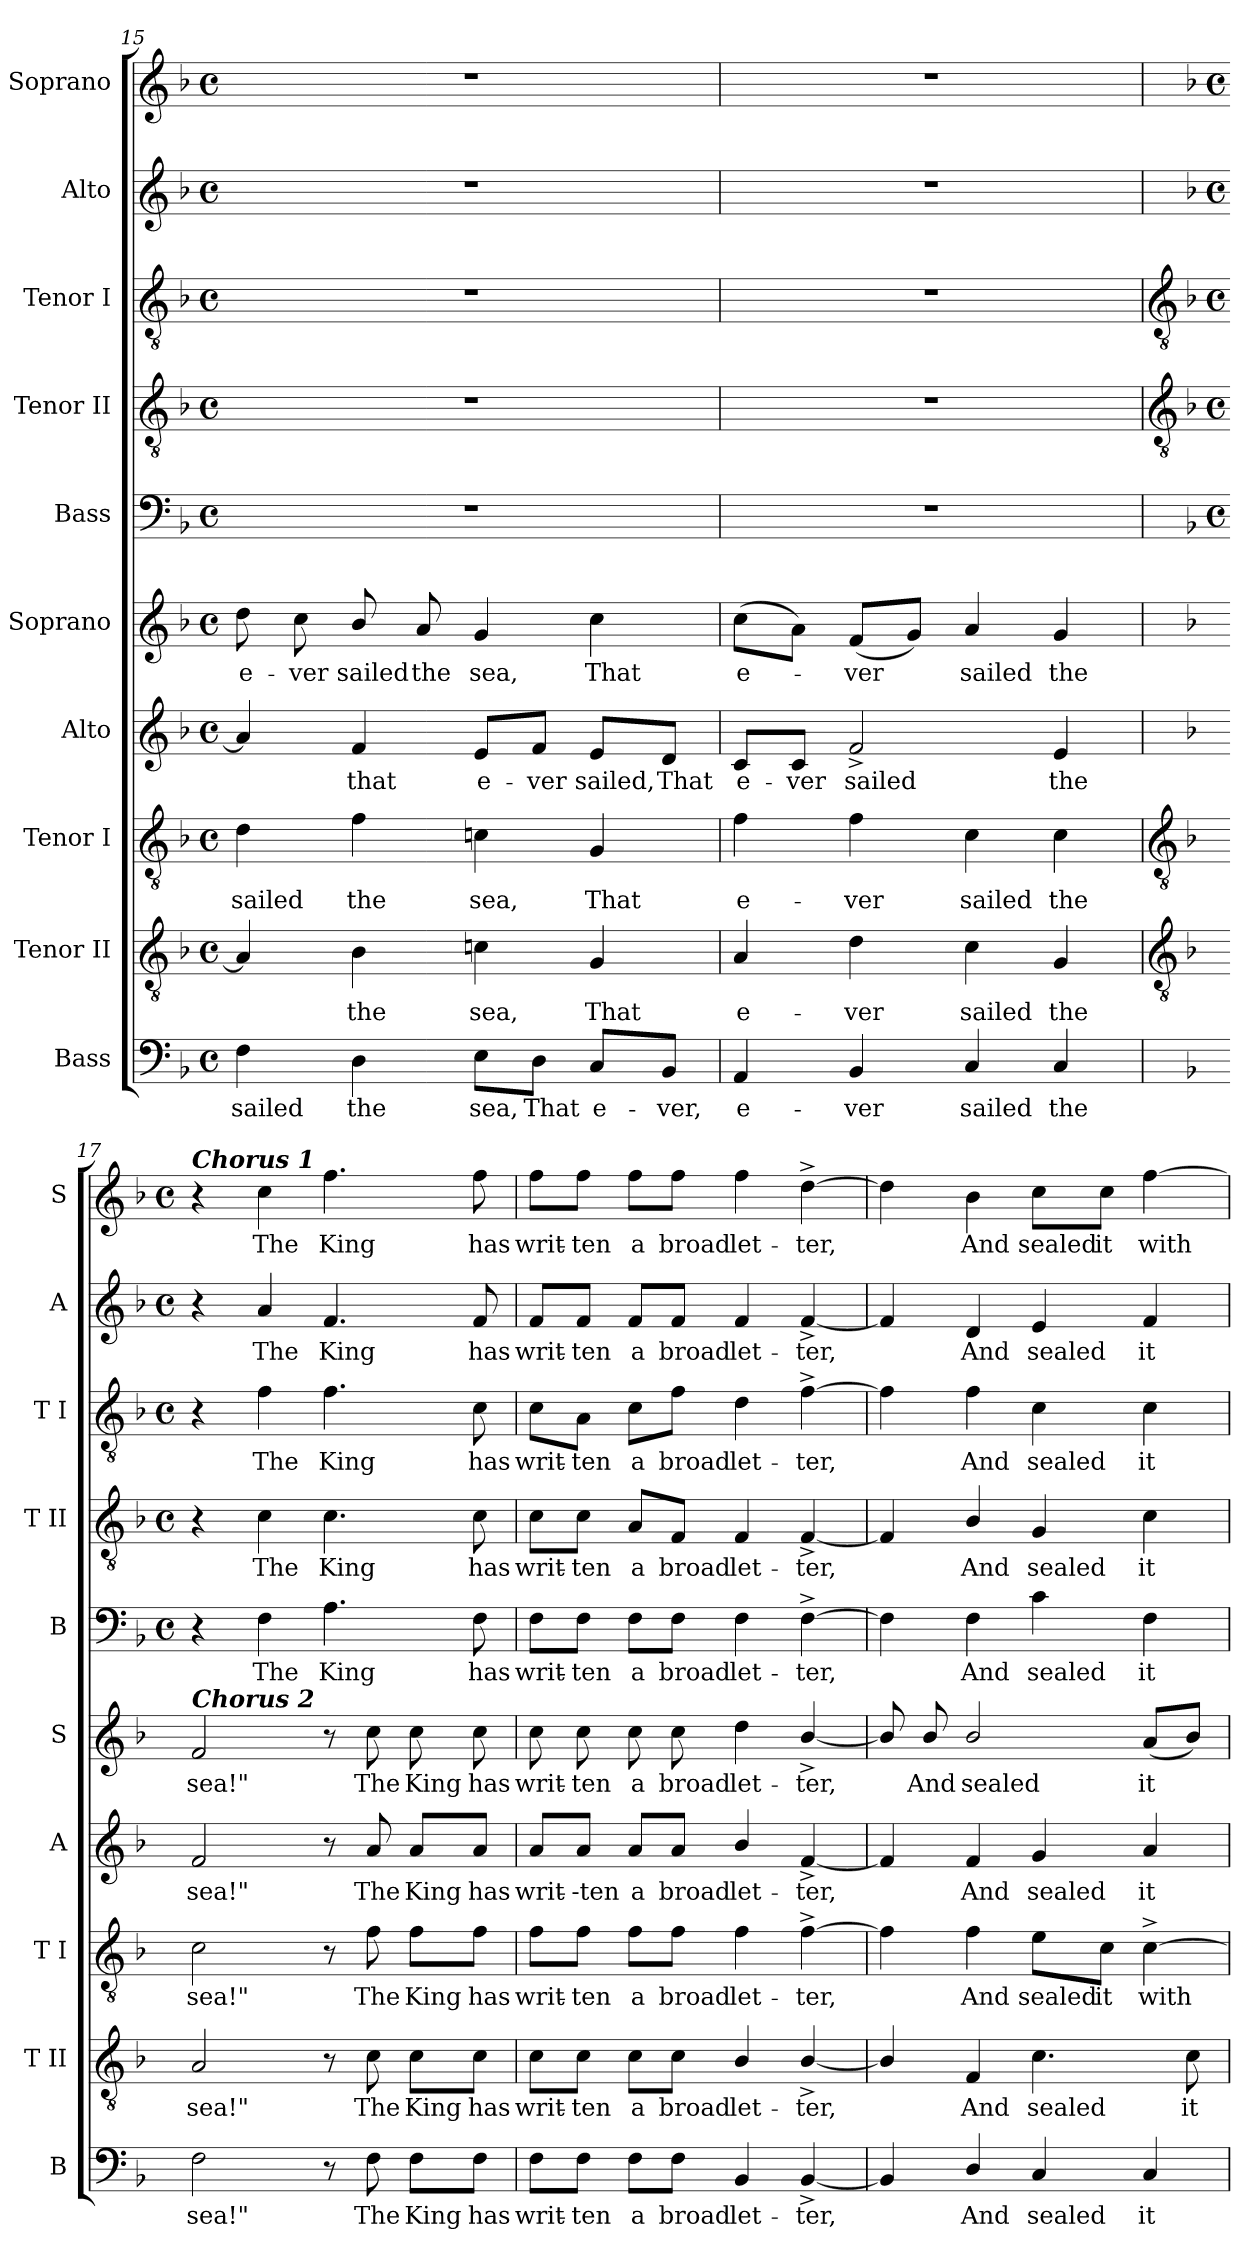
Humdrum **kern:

**kern	**text	**kern	**text	**kern	**text	**kern	**text	**kern	**text	**kern	**text	**kern	**text	**kern	**text	**kern	**text	**kern	**text
*part10	*part10	*part9	*part9	*part8	*part8	*part7	*part7	*part6	*part6	*part5	*part5	*part4	*part4	*part3	*part3	*part2	*part2	*part1	*part1
*staff10	*staff10	*staff9	*staff9	*staff8	*staff8	*staff7	*staff7	*staff6	*staff6	*staff5	*staff5	*staff4	*staff4	*staff3	*staff3	*staff2	*staff2	*staff1	*staff1
*I"Bass	*	*I"Tenor II	*	*I"Tenor I	*	*I"Alto	*	*I"Soprano	*	*I"Bass	*	*I"Tenor II	*	*I"Tenor I	*	*I"Alto	*	*I"Soprano	*
*I'B	*	*I'T II	*	*I'T I	*	*I'A	*	*I'S	*	*I'B	*	*I'T II	*	*I'T I	*	*I'A	*	*I'S	*
*clefF4	*	*clefGv2	*	*clefGv2	*	*clefG2	*	*clefG2	*	*clefF4	*	*clefGv2	*	*clefGv2	*	*clefG2	*	*clefG2	*
*k[b-]	*	*k[b-]	*	*k[b-]	*	*k[b-]	*	*k[b-]	*	*k[b-]	*	*k[b-]	*	*k[b-]	*	*k[b-]	*	*k[b-]	*
*F:	*	*F:	*	*F:	*	*F:	*	*F:	*	*F:	*	*F:	*	*F:	*	*F:	*	*F:	*
*M4/4	*	*M4/4	*	*M4/4	*	*M4/4	*	*M4/4	*	*M4/4	*	*M4/4	*	*M4/4	*	*M4/4	*	*M4/4	*
*met(c)	*	*met(c)	*	*met(c)	*	*met(c)	*	*met(c)	*	*met(c)	*	*met(c)	*	*met(c)	*	*met(c)	*	*met(c)	*
=15	=15	=15	=15	=15	=15	=15	=15	=15	=15	=15	=15	=15	=15	=15	=15	=15	=15	=15	=15
!	!LO:LY:b	!	!	!	!LO:LY:b	!	!	!	!LO:LY:b	!	!	!	!	!	!	!	!	!	!
4F	sailed	4A]	.	4d	sailed	4a]	.	8dd	e-	1r	.	1r	.	1r	.	1r	.	1r	.
!	!	!	!	!	!	!	!	!	!LO:LY:b	!	!	!	!	!	!	!	!	!	!
.	.	.	.	.	.	.	.	8cc	-ver	.	.	.	.	.	.	.	.	.	.
!	!LO:LY:b	!	!LO:LY:b	!	!LO:LY:b	!	!LO:LY:b	!	!LO:LY:b	!	!	!	!	!	!	!	!	!	!
4D	the	4B-	the	4f	the	4f	that	8b-/	sailed	.	.	.	.	.	.	.	.	.	.
!	!	!	!	!	!	!	!	!	!LO:LY:b	!	!	!	!	!	!	!	!	!	!
.	.	.	.	.	.	.	.	8a	the	.	.	.	.	.	.	.	.	.	.
!	!LO:LY:b	!	!LO:LY:b	!	!LO:LY:b	!	!LO:LY:b	!	!LO:LY:b	!	!	!	!	!	!	!	!	!	!
8E\L	sea,	4cn	sea,	4cn	sea,	8e/L	e-	4g	sea,	.	.	.	.	.	.	.	.	.	.
!	!LO:LY:b	!	!	!	!	!	!LO:LY:b	!	!	!	!	!	!	!	!	!	!	!	!
8D\J	That	.	.	.	.	8f/J	-ver	.	.	.	.	.	.	.	.	.	.	.	.
!	!LO:LY:b	!	!LO:LY:b	!	!LO:LY:b	!	!LO:LY:b	!	!LO:LY:b	!	!	!	!	!	!	!	!	!	!
8C/L	e-	4G	That	4G	That	8e/L	sailed,	4cc	That	.	.	.	.	.	.	.	.	.	.
!	!LO:LY:b	!	!	!	!	!	!LO:LY:b	!	!	!	!	!	!	!	!	!	!	!	!
8BB-/J	-ver,	.	.	.	.	8d/J	That	.	.	.	.	.	.	.	.	.	.	.	.
=16	=16	=16	=16	=16	=16	=16	=16	=16	=16	=16	=16	=16	=16	=16	=16	=16	=16	=16	=16
!	!LO:LY:b	!	!LO:LY:b	!	!LO:LY:b	!	!LO:LY:b	!	!LO:LY:b	!	!	!	!	!	!	!	!	!	!
4AA	e-	4A	e-	4f	e-	8c/L	e-	(>8ccL	e-	1r	.	1r	.	1r	.	1r	.	1r	.
!	!	!	!	!	!	!	!LO:LY:b	!	!	!	!	!	!	!	!	!	!	!	!
.	.	.	.	.	.	8c/J	-ver	8aJ)	.	.	.	.	.	.	.	.	.	.	.
!	!LO:LY:b	!	!LO:LY:b	!	!LO:LY:b	!	!LO:LY:b	!	!LO:LY:b	!	!	!	!	!	!	!	!	!	!
4BB-	-ver	4d	-ver	4f	-ver	2f^	sailed	(<8fL	ver	.	.	.	.	.	.	.	.	.	.
.	.	.	.	.	.	.	.	8gJ)	.	.	.	.	.	.	.	.	.	.	.
!	!LO:LY:b	!	!LO:LY:b	!	!LO:LY:b	!	!	!	!LO:LY:b	!	!	!	!	!	!	!	!	!	!
4C	sailed	4c	sailed	4c	sailed	.	.	4a	sailed	.	.	.	.	.	.	.	.	.	.
!	!LO:LY:b	!	!LO:LY:b	!	!LO:LY:b	!	!LO:LY:b	!	!LO:LY:b	!	!	!	!	!	!	!	!	!	!
4C	the	4G	the	4c	the	4e	the	4g	the	.	.	.	.	.	.	.	.	.	.
!!LO:LB:g=z
=17	=17	=17	=17	=17	=17	=17	=17	=17	=17	=17	=17	=17	=17	=17	=17	=17	=17	=17	=17
*	*	*clefGv2	*	*clefGv2	*	*	*	*	*	*	*	*clefGv2	*	*clefGv2	*	*	*	*	*
*	*	*	*	*	*	*	*	*	*	*k[b-]	*	*k[b-]	*	*k[b-]	*	*k[b-]	*	*k[b-]	*
*	*	*	*	*	*	*	*	*	*	*F:	*	*F:	*	*F:	*	*F:	*	*F:	*
*	*	*	*	*	*	*	*	*	*	*M4/4	*	*M4/4	*	*M4/4	*	*M4/4	*	*M4/4	*
*	*	*	*	*	*	*	*	*	*	*met(c)	*	*met(c)	*	*met(c)	*	*met(c)	*	*met(c)	*
!	!	!	!	!	!	!	!	!	!	!	!	!	!	!	!	!	!	!LO:TX:a:Bi:t=Chorus 1	!
!	!	!	!	!	!	!	!	!LO:TX:a:Bi:t=Chorus 2	!	!	!	!	!	!	!	!	!	!	!
!	!LO:LY:b	!	!LO:LY:b	!	!LO:LY:b	!	!LO:LY:b	!	!LO:LY:b	!	!	!	!	!	!	!	!	!	!
2F	sea!"	2A	sea!"	2c	sea!"	2f	sea!"	2f	sea!"	4r	.	4r	.	4r	.	4r	.	4r	.
!	!	!	!	!	!	!	!	!	!	!	!LO:LY:b	!	!LO:LY:b	!	!LO:LY:b	!	!LO:LY:b	!	!LO:LY:b
.	.	.	.	.	.	.	.	.	.	4F	The	4c	The	4f	The	4a	The	4cc	The
!	!	!	!	!	!	!	!	!	!	!	!LO:LY:b	!	!LO:LY:b	!	!LO:LY:b	!	!LO:LY:b	!	!LO:LY:b
8r	.	8r	.	8r	.	8r	.	8r	.	4.A	King	4.c	King	4.f	King	4.f	King	4.ff	King
!	!LO:LY:b	!	!LO:LY:b	!	!LO:LY:b	!	!LO:LY:b	!	!LO:LY:b	!	!	!	!	!	!	!	!	!	!
8F	The	8c	The	8f	The	8a	The	8cc	The	.	.	.	.	.	.	.	.	.	.
!	!LO:LY:b	!	!LO:LY:b	!	!LO:LY:b	!	!LO:LY:b	!	!LO:LY:b	!	!	!	!	!	!	!	!	!	!
8F\L	King	8c\L	King	8f\L	King	8a/L	King	8cc	King	.	.	.	.	.	.	.	.	.	.
!	!LO:LY:b	!	!LO:LY:b	!	!LO:LY:b	!	!LO:LY:b	!	!LO:LY:b	!	!LO:LY:b	!	!LO:LY:b	!	!LO:LY:b	!	!LO:LY:b	!	!LO:LY:b
8F\J	has	8c\J	has	8f\J	has	8a/J	has	8cc	has	8F	has	8c	has	8c	has	8f	has	8ff	has
=18	=18	=18	=18	=18	=18	=18	=18	=18	=18	=18	=18	=18	=18	=18	=18	=18	=18	=18	=18
!	!LO:LY:b	!	!LO:LY:b	!	!LO:LY:b	!	!LO:LY:b	!	!LO:LY:b	!	!LO:LY:b	!	!LO:LY:b	!	!LO:LY:b	!	!LO:LY:b	!	!LO:LY:b
8F\L	writ-	8c\L	writ-	8f\L	writ-	8a/L	writ-	8cc	writ-	8F\L	writ-	8c\L	writ-	8c\L	writ-	8f/L	writ-	8ff\L	writ-
!	!LO:LY:b	!	!LO:LY:b	!	!LO:LY:b	!	!LO:LY:b	!	!LO:LY:b	!	!LO:LY:b	!	!LO:LY:b	!	!LO:LY:b	!	!LO:LY:b	!	!LO:LY:b
8F\J	-ten	8c\J	-ten	8f\J	-ten	8a/J	--ten	8cc	-ten	8F\J	-ten	8c\J	-ten	8A\J	-ten	8f/J	-ten	8ff\J	-ten
!	!LO:LY:b	!	!LO:LY:b	!	!LO:LY:b	!	!LO:LY:b	!	!LO:LY:b	!	!LO:LY:b	!	!LO:LY:b	!	!LO:LY:b	!	!LO:LY:b	!	!LO:LY:b
8F\L	a	8c\L	a	8f\L	a	8a/L	a	8cc	a	8F\L	a	8A/L	a	8c\L	a	8f/L	a	8ff\L	a
!	!LO:LY:b	!	!LO:LY:b	!	!LO:LY:b	!	!LO:LY:b	!	!LO:LY:b	!	!LO:LY:b	!	!LO:LY:b	!	!LO:LY:b	!	!LO:LY:b	!	!LO:LY:b
8F\J	broad	8c\J	broad	8f\J	broad	8a/J	broad	8cc	broad	8F\J	broad	8F/J	broad	8f\J	broad	8f/J	broad	8ff\J	broad
!	!LO:LY:b	!	!LO:LY:b	!	!LO:LY:b	!	!LO:LY:b	!	!LO:LY:b	!	!LO:LY:b	!	!LO:LY:b	!	!LO:LY:b	!	!LO:LY:b	!	!LO:LY:b
4BB-	let-	4B-/	let-	4f	let-	4b-/	let-	4dd	let-	4F	let-	4F	let-	4d	let-	4f	let-	4ff	let-
!	!LO:LY:b	!	!LO:LY:b	!	!LO:LY:b	!	!LO:LY:b	!	!LO:LY:b	!	!LO:LY:b	!	!LO:LY:b	!	!LO:LY:b	!	!LO:LY:b	!	!LO:LY:b
[4BB-^	-ter,	[4B-^/	-ter,	[4f^	-ter,	[4f^	-ter,	[4b-^/	-ter,	[4F^	-ter,	[4F^	-ter,	[4f^	-ter,	[4f^	-ter,	[4dd^	-ter,
=19	=19	=19	=19	=19	=19	=19	=19	=19	=19	=19	=19	=19	=19	=19	=19	=19	=19	=19	=19
4BB-]	.	4B-/]	.	4f]	.	4f]	.	8b-/]	.	4F]	.	4F]	.	4f]	.	4f]	.	4dd]	.
!	!	!	!	!	!	!	!	!	!LO:LY:b	!	!	!	!	!	!	!	!	!	!
.	.	.	.	.	.	.	.	8b-/	And	.	.	.	.	.	.	.	.	.	.
!	!LO:LY:b	!	!LO:LY:b	!	!LO:LY:b	!	!LO:LY:b	!	!LO:LY:b	!	!LO:LY:b	!	!LO:LY:b	!	!LO:LY:b	!	!LO:LY:b	!	!LO:LY:b
4D/	And	4F	And	4f	And	4f	And	2b-/	sealed	4F	And	4B-/	And	4f	And	4d	And	4b-	And
!	!LO:LY:b	!	!LO:LY:b	!	!LO:LY:b	!	!LO:LY:b	!	!	!	!LO:LY:b	!	!LO:LY:b	!	!LO:LY:b	!	!LO:LY:b	!	!LO:LY:b
4C	sealed	4.c	sealed	8e\L	sealed	4g	sealed	.	.	4c	sealed	4G	sealed	4c	sealed	4e	sealed	8cc\L	sealed
!	!	!	!	!	!LO:LY:b	!	!	!	!	!	!	!	!	!	!	!	!	!	!LO:LY:b
.	.	.	.	8c\J	it	.	.	.	.	.	.	.	.	.	.	.	.	8cc\J	it
!	!LO:LY:b	!	!	!	!LO:LY:b	!	!LO:LY:b	!	!LO:LY:b	!	!LO:LY:b	!	!LO:LY:b	!	!LO:LY:b	!	!LO:LY:b	!	!LO:LY:b
4C	it	.	.	[4c^	with	4a	it	(<8aL	it	4F	it	4c	it	4c	it	4f	it	[4ff	with
!	!	!	!LO:LY:b	!	!	!	!	!	!	!	!	!	!	!	!	!	!	!	!
.	.	8c	it	.	.	.	.	8b-J)	.	.	.	.	.	.	.	.	.	.	.
=	=	=	=	=	=	=	=	=	=	=	=	=	=	=	=	=	=	=	=
*-	*-	*-	*-	*-	*-	*-	*-	*-	*-	*-	*-	*-	*-	*-	*-	*-	*-	*-	*-
